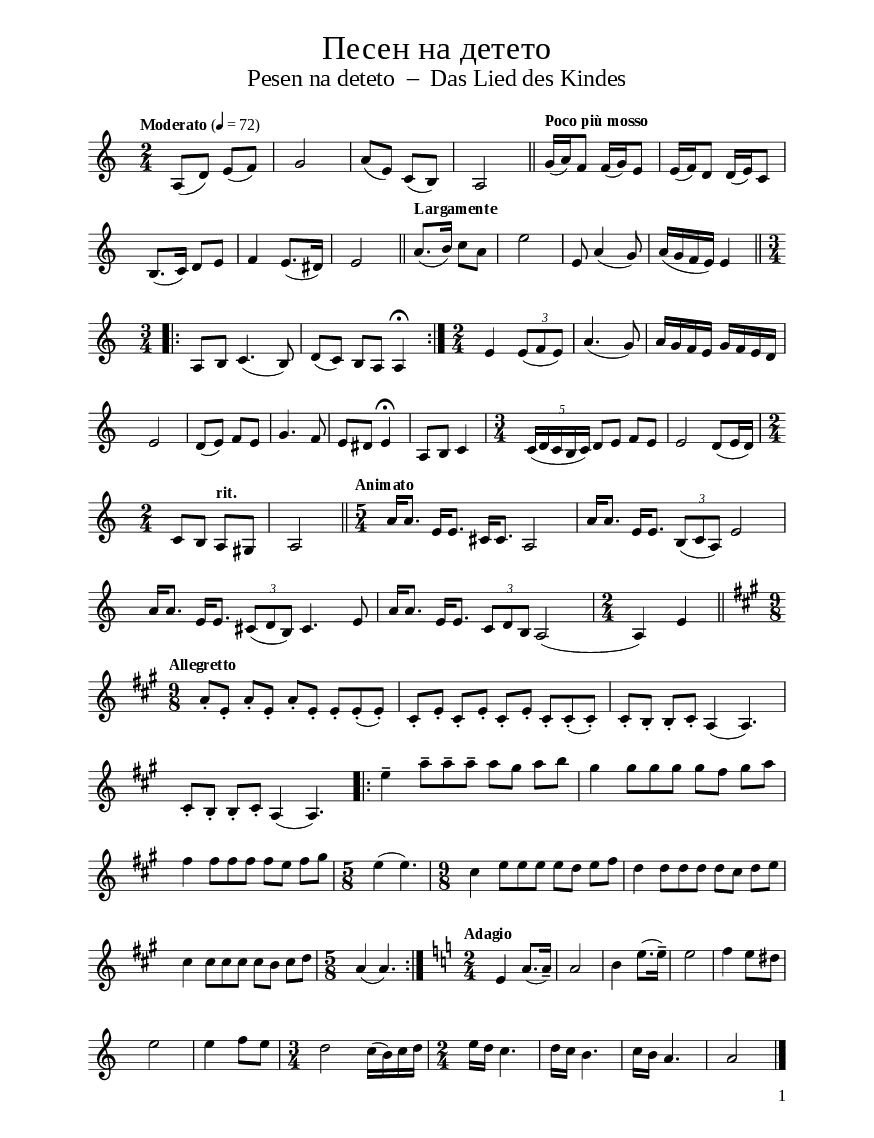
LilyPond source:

\version "2.24.2"

% include paper part and global functions
\include "include/globals.ily"
\bookpart {
  \label #'ref164
  \tocItem \markup "Песен на детето – Pesen na deteto"
  \paper {
    % the system system spacing is custom here so do not include bookpart-paper.ily
    print-all-headers = ##t
    print-page-number = ##t
    print-first-page-number = ##t

    % put page numbers on the bottom
    oddHeaderMarkup = \markup ""
    evenHeaderMarkup = \markup ""
    oddFooterMarkup = \markup
    \fill-line {
      ""
      \if \should-print-page-number \fromproperty #'page:page-number-string
    }
    evenFooterMarkup = \markup
    \fill-line {
      \if \should-print-page-number \fromproperty #'page:page-number-string
      ""
    }

    left-margin = 1.5\cm
    right-margin = 1.5\cm
    top-margin = 1.6\cm
    bottom-margin = 1.2\cm
    ragged-bottom = ##t % do not spread the staves to fill the whole vertical space

    % change distance between staves
    system-system-spacing =
    #'((basic-distance . 9)
       (minimum-distance . 6)
       (padding . 1)
       (stretchability . 9))
  }

  \header {
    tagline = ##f
  }

  \score {
    \include "include/score-layout.ily"

    \new Voice \absolute {
      \clef treble
      \key a \minor
      \time 2/4
      \tempoFunc "Moderato" 4 "72"
      a8 ( d'8 ) e'8 ( f'8 ) | % 2
      g'2 | % 3
      a'8 ( e'8 ) c'8 ( b8 ) | % 4
      a2 \bar "||" | % 5
      \tempo "Poco più mosso"
      g'16
      ( a'16 ) f'8 f'16 ( g'16 )
      e'8 | % 6
      e'16 ( f'16 ) d'8 d'16 ( e'16 ) c'8 \break | % 7
      b8. ( c'16 ) d'8 e'8 | % 8
      f'4 e'8. ( dis'16 ) | % 9

      e'2 \bar "||"
      \tempo "Largamente"
      a'8.  ( b'16 ) c''8 a'8 | % 11
      e''2 | % 12
      e'8 a'4 ( g'8 ) | % 13
      a'16 ( g'16 f'16 e'16 ) e'4 \break | % 14
      \time 3/4   \bar ".|:-||" 
      a8 b8 c'4. ( b8 ) | % 15
      d'8 ( [c'8] ) b8 [a8] a4 \fermata
      \bar ":|."
      | % 16

      \time 2/4  e'4 \once \override TupletBracket.stencil = ##f
      \times 2/3  {
        e'8( f'8 e'8 )
      }
      | % 17
      a'4. ( g'8 ) | % 18
      a'16 g'16 f'16 e'16 g'16 f'16 e'16 d'16 \break | % 19
      e'2 |
      d'8 ( e'8 ) f'8 e'8 | % 21
      g'4. f'8 | % 22
      e'8 dis'8 e'4 \fermata | % 23
      a8 b8 c'4 | % 24
      \time 3/4  \once \override TupletBracket.stencil = ##f
      \times 4/5  {
        c'16 ( d'16 c'16 b16 c'16)
      }
      d'8 [e'8] f'8 [e'8] | % 25
      e'2 d'8 ( e'16 d'16 ) \break | % 26
      \time 2/4  c'8 b8 a8^\markup{ \bold {rit.} } gis8 | % 27
      a2 \bar "||"
      \time 5/4  | % 28
      \tempo "Animato"
      a'16  a'8. e'16 e'8. cis'16 cis'8. a2 | % 29
      a'16 a'8. e'16 e'8. \once \override TupletBracket.stencil = ##f
      \times 2/3  {
        b8 ( c'8 a8 )
      }
      e'2 \break |
      a'16 a'8. e'16 e'8. \once \override TupletBracket.stencil = ##f
      \times 2/3  {
        cis'8 ( d'8 b8 )
      }
      cis'4. e'8 | % 31
      a'16 a'8. e'16 e'8. \once \override TupletBracket.stencil = ##f
      \times 2/3  {
        c'8 d'8 b8
      }
      a2 ( | % 32
      \time 2/4  a4 ) e'4 \bar "||"
      \break | % 33
      \key a \major \time 9/8 | % 33
      \tempo "Allegretto"
      a'8  -. [e'8 -. ] a'8 -. [e'8 -.] a'8 -. [e'8]
      -. e'8 -. e'8 ( -. e'8 ) -. | % 34
      cis'8 -. [e'8 -.] cis'8 -. [e'8 -.] cis'8 -. [e'8 -.] cis'8 -. cis'8 ( -.
      cis'8 ) -. | % 35
      cis'8 -. [b8 -.] b8 -. [cis'8 -.] a4 ( a4. ) \break | % 36
      cis'8 -. [ b8 -.] b8 -. [cis'8 -.] a4 ( a4. ) | % 37
      \bar ".|:"
      e''4 -- a''8 -- [a''8 -- a''8 -- ] % 38
      a''8 [gis''8] a''8 [b''8] | gis''4 gis''8 [gis''8 gis''8]  % 39
      gis''8 [fis''8] gis''8 [a''8] | fis''4 fis''8 [fis''8 fis''8]
      fis''8 [e''8] fis''8 [gis''8] | \time 5/8 e''4 ( e''4. ) | % 41
      \time 9/8  cis''4 e''8 [e''8 e''8] e''8 [d''8] e''8 [fis''8] | d''4 d''8 [d''8 d''8]
      d''8 [cis''8] d''8 [e''8] | cis''4 cis''8 [cis''8 cis''8] % 44
      cis''8 [b'8] cis''8 [d''8] \time 5/8 a'4 ( a'4. )
      \bar ":|."
      | % 45
      \tempo "Adagio"
      \key a \minor \time 2/4 | % 45
      e'4
      a'8. ( a'16 ) -- | % 46
      a'2 | % 47
      b'4 e''8. ( e''16 ) -- | % 48
      e''2 | % 49
      f''4 e''8 dis''8 \break |
      e''2 | % 51
      e''4 f''8 e''8 | % 52
      \time 3/4  d''2 c''16 ( b'16 ) c''16 d''16 | % 53
      \time 2/4  e''16 d''16 c''4. | % 54
      d''16 c''16 b'4. | % 55
      c''16 b'16 a'4. | % 56
      a'2 \bar "|."
    }

    \addlyrics {

    }

    \addlyrics {

    }
    \header {
      title = \titleFunc " Песен на детето " "Pesen na deteto  –  Das Lied des Kindes"
    }

    \midi{}

  } % score
  %\markup \dc-two "D.C." "con repitione"

  \pageBreak

  % include foreign translation(s) of the song
  %\include "lyrics_de/020_bratstvo_edinstvo_lyrics_de.ly"

} % bookpart
